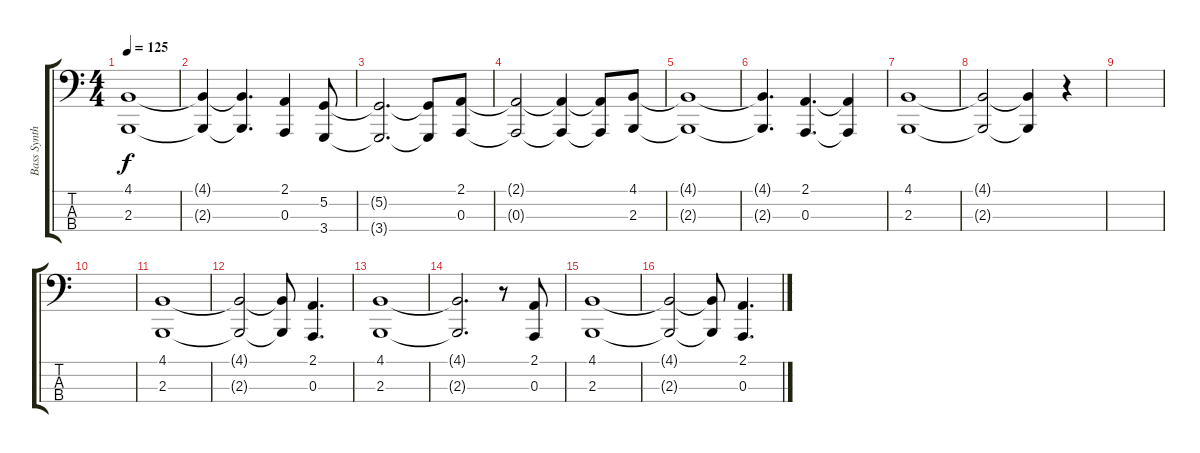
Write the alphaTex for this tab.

\track ("Bass Synth" "Bass Synth") {instrument lead2sawtooth}
\staff {score tabs}
\tuning (G2 D2 A1 E1) {hide}
\ts (4 4)
\tempo 125
\clef f4
\ks c
(4.1 2.3).1{dy f instrument lead2sawtooth} |
(4.1{t} 2.3{t}).4 (4.1{t} 2.3{t}).4{d} (2.1 0.3).4 (5.2 3.4).8 |
(5.2{t} 3.4{t}).2{d} (5.2{t} 3.4{t}).8 (2.1 0.3).8 |
(2.1{t} 0.3{t}).2 (2.1{t} 0.3{t}).4 (2.1{t} 0.3{t}).8 (4.1 2.3).8 |
(4.1{t} 2.3{t}).1 |
(4.1{t} 2.3{t}).4{d} (2.1 0.3).4{d} (2.1{t} 0.3{t}).4 |
(4.1 2.3).1 |
(4.1{t} 2.3{t}).2 (4.1{t} 2.3{t}).4 r.4 |
|
|
(4.1 2.3).1 |
(4.1{t} 2.3{t}).2 (4.1{t} 2.3{t}).8 (2.1 0.3).4{d} |
(4.1 2.3).1 |
(4.1{t} 2.3{t}).2{d} r.8 (2.1 0.3).8 |
(4.1 2.3).1 |
(4.1{t} 2.3{t}).2 (4.1{t} 2.3{t}).8 (2.1 0.3).4{d}
